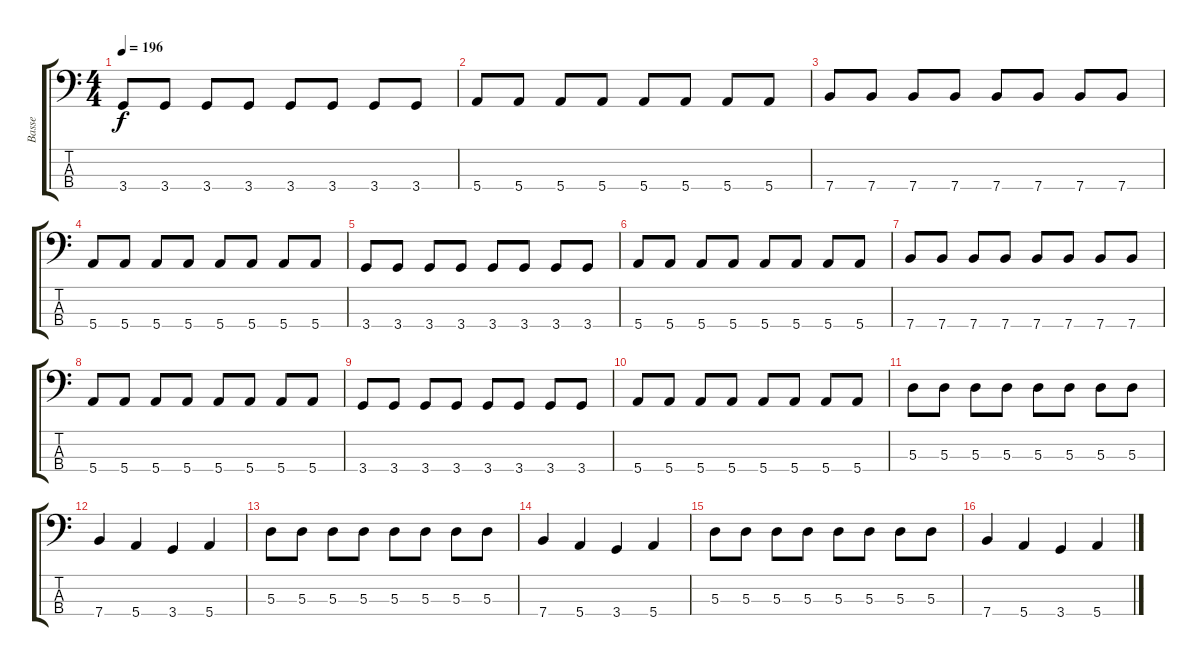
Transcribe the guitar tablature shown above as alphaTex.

\track ("Basse" "Basse") {instrument electricbassfinger}
\staff {score tabs}
\tuning (G2 D2 A1 E1) {hide}
\ts (4 4)
\tempo 196
\clef f4
\ks c
3.4.8{dy f} 3.4.8 3.4.8 3.4.8 3.4.8 3.4.8 3.4.8 3.4.8 |
5.4.8 5.4.8 5.4.8 5.4.8 5.4.8 5.4.8 5.4.8 5.4.8 |
7.4.8 7.4.8 7.4.8 7.4.8 7.4.8 7.4.8 7.4.8 7.4.8 |
5.4.8 5.4.8 5.4.8 5.4.8 5.4.8 5.4.8 5.4.8 5.4.8 |
3.4.8 3.4.8 3.4.8 3.4.8 3.4.8 3.4.8 3.4.8 3.4.8 |
5.4.8 5.4.8 5.4.8 5.4.8 5.4.8 5.4.8 5.4.8 5.4.8 |
7.4.8 7.4.8 7.4.8 7.4.8 7.4.8 7.4.8 7.4.8 7.4.8 |
5.4.8 5.4.8 5.4.8 5.4.8 5.4.8 5.4.8 5.4.8 5.4.8 |
3.4.8 3.4.8 3.4.8 3.4.8 3.4.8 3.4.8 3.4.8 3.4.8 |
5.4.8 5.4.8 5.4.8 5.4.8 5.4.8 5.4.8 5.4.8 5.4.8 |
5.3.8 5.3.8 5.3.8 5.3.8 5.3.8 5.3.8 5.3.8 5.3.8 |
7.4.4 5.4.4 3.4.4 5.4.4 |
5.3.8 5.3.8 5.3.8 5.3.8 5.3.8 5.3.8 5.3.8 5.3.8 |
7.4.4 5.4.4 3.4.4 5.4.4 |
5.3.8 5.3.8 5.3.8 5.3.8 5.3.8 5.3.8 5.3.8 5.3.8 |
7.4.4 5.4.4 3.4.4 5.4.4
